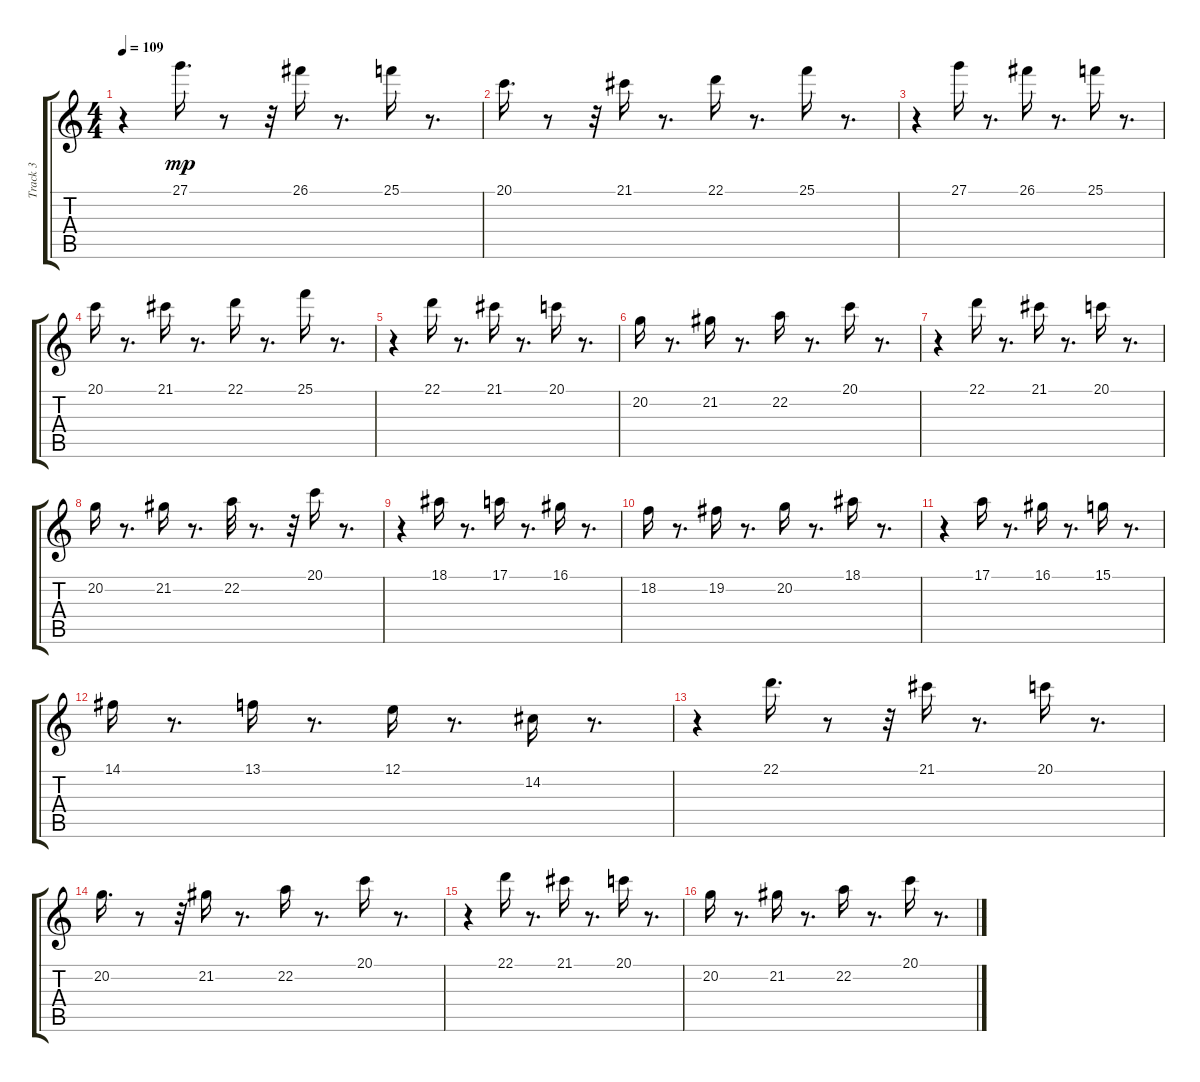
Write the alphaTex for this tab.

\track ("Track 3" "Track 3") {instrument fx4atmosphere}
\staff {score tabs}
\tuning (E4 B3 G3 D3 A2 E2) {hide}
\ts (4 4)
\tempo 109
\clef g2
\ks c
r.4{dy mp} 27.1.16{d} r.8 r.32 26.1.16 r.8{d} 25.1.16 r.8{d} |
20.1.16{d} r.8 r.32 21.1.16 r.8{d} 22.1.16 r.8{d} 25.1.16 r.8{d} |
r.4 27.1.16 r.8{d} 26.1.16 r.8{d} 25.1.16 r.8{d} |
20.1.16 r.8{d} 21.1.16 r.8{d} 22.1.16 r.8{d} 25.1.16 r.8{d} |
r.4 22.1.16 r.8{d} 21.1.16 r.8{d} 20.1.16 r.8{d} |
20.2.16 r.8{d} 21.2.16 r.8{d} 22.2.16 r.8{d} 20.1.16 r.8{d} |
r.4 22.1.16 r.8{d} 21.1.16 r.8{d} 20.1.16 r.8{d} |
20.2.16 r.8{d} 21.2.16 r.8{d} 22.2.32 r.8{d} r.32 20.1.16 r.8{d} |
r.4 18.1.16 r.8{d} 17.1.16 r.8{d} 16.1.16 r.8{d} |
18.2.16 r.8{d} 19.2.16 r.8{d} 20.2.16 r.8{d} 18.1.16 r.8{d} |
r.4 17.1.16 r.8{d} 16.1.16 r.8{d} 15.1.16 r.8{d} |
14.1.16 r.8{d} 13.1.16 r.8{d} 12.1.16 r.8{d} 14.2.16 r.8{d} |
r.4 22.1.16{d} r.8 r.32 21.1.16 r.8{d} 20.1.16 r.8{d} |
20.2.16{d} r.8 r.32 21.2.16 r.8{d} 22.2.16 r.8{d} 20.1.16 r.8{d} |
r.4 22.1.16 r.8{d} 21.1.16 r.8{d} 20.1.16 r.8{d} |
20.2.16 r.8{d} 21.2.16 r.8{d} 22.2.16 r.8{d} 20.1.16 r.8{d}
